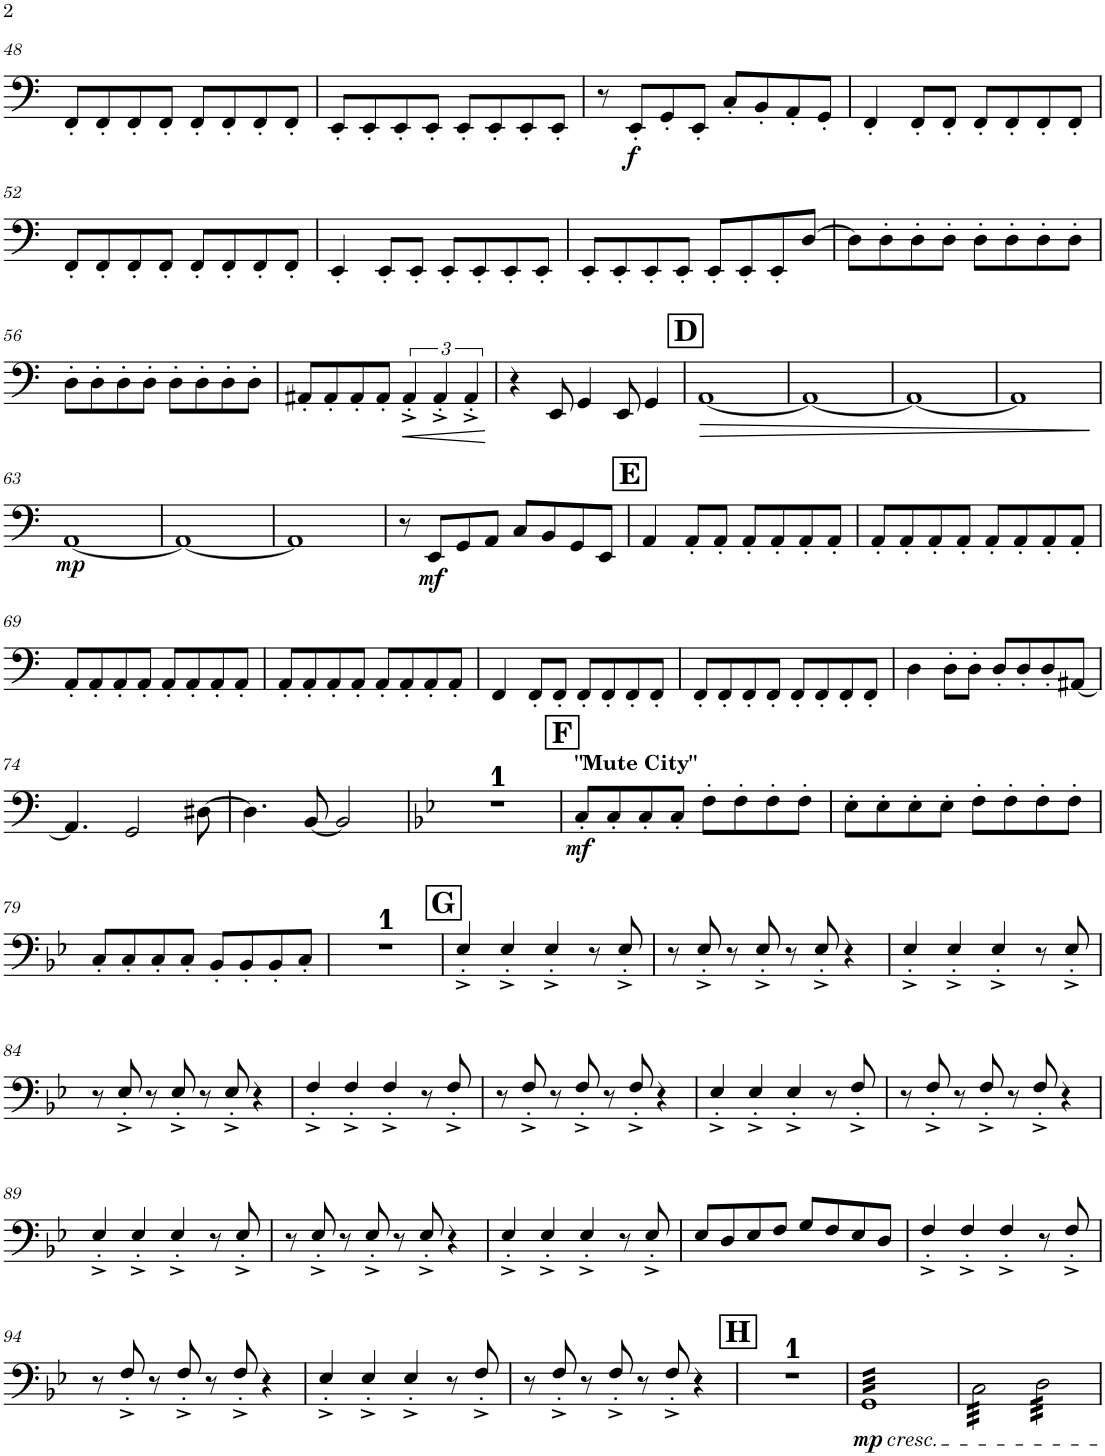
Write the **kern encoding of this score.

**kern	**dynam
*part1	*part1
*staff1	*staff1
*I"Violoncellos	*
*I'Vcs.	*
!!LO:PB:g=z
*clefF4	*
*k[]	*
*M4/4	*
=48	=48
8FF'/L	.
8FF'/	.
8FF'/	.
8FF'/J	.
8FF'/L	.
8FF'/	.
8FF'/	.
8FF'/J	.
=49	=49
8EE'/L	.
8EE'/	.
8EE'/	.
8EE'/J	.
8EE'/L	.
8EE'/	.
8EE'/	.
8EE'/J	.
=50	=50
8r	.
!	!LO:DY:b
8EE'/L	f
8GG'/	.
8EE'/J	.
8C'/L	.
8BB'/	.
8AA'/	.
8GG'/J	.
=51	=51
4FF'/	.
8FF'/L	.
8FF'/J	.
8FF'/L	.
8FF'/	.
8FF'/	.
8FF'/J	.
!!LO:LB:g=z
=52	=52
8FF'/L	.
8FF'/	.
8FF'/	.
8FF'/J	.
8FF'/L	.
8FF'/	.
8FF'/	.
8FF'/J	.
=53	=53
4EE'/	.
8EE'/L	.
8EE'/J	.
8EE'/L	.
8EE'/	.
8EE'/	.
8EE'/J	.
=54	=54
8EE'/L	.
8EE'/	.
8EE'/	.
8EE'/J	.
8EE'/L	.
8EE'/	.
8EE'/	.
[8D/J	.
=55	=55
8D\L]	.
8D'\	.
8D'\	.
8D'\J	.
8D'\L	.
8D'\	.
8D'\	.
8D'\J	.
!!LO:LB:g=z
=56	=56
8D'\L	.
8D'\	.
8D'\	.
8D'\J	.
8D'\L	.
8D'\	.
8D'\	.
8D'\J	.
=57	=57
8AA#X'/L	.
8AA#'/	.
8AA#'/	.
8AA#'/J	.
!	!LO:HP:b
6AA#'^/	<
6AA#'^/	.
6AA#'^/	.
.	[
=58	=58
4r	.
8EE/	.
4GG/	.
8EE/	.
4GG/	.
!!LO:REH:place=s1:a:B:cj:fs=14:t=D
=59	=59
!	!LO:HP:b
[1AA	>
=60	=60
1AA_	.
=61	=61
1AA_	.
=62	=62
1AA]	.
.	]
!!LO:LB:g=z
=63	=63
!	!LO:DY:b
[1AA	mp
=64	=64
1AA_	.
=65	=65
1AA]	.
=66	=66
8r	.
!	!LO:DY:b
8EE/L	mf
8GG/	.
8AA/J	.
8C/L	.
8BB/	.
8GG/	.
8EE/J	.
!!LO:REH:place=s1:a:B:cj:fs=14:t=E
=67	=67
4AA/	.
8AA'/L	.
8AA'/J	.
8AA'/L	.
8AA'/	.
8AA'/	.
8AA'/J	.
=68	=68
8AA'/L	.
8AA'/	.
8AA'/	.
8AA'/J	.
8AA'/L	.
8AA'/	.
8AA'/	.
8AA'/J	.
!!LO:LB:g=z
=69	=69
8AA'/L	.
8AA'/	.
8AA'/	.
8AA'/J	.
8AA'/L	.
8AA'/	.
8AA'/	.
8AA'/J	.
=70	=70
8AA'/L	.
8AA'/	.
8AA'/	.
8AA'/J	.
8AA'/L	.
8AA'/	.
8AA'/	.
8AA'/J	.
=71	=71
4FF/	.
8FF'/L	.
8FF'/J	.
8FF'/L	.
8FF'/	.
8FF'/	.
8FF'/J	.
=72	=72
8FF'/L	.
8FF'/	.
8FF'/	.
8FF'/J	.
8FF'/L	.
8FF'/	.
8FF'/	.
8FF'/J	.
=73	=73
4D\	.
8D'\L	.
8D'\J	.
8D'/L	.
8D'/	.
8D'/	.
[8AA#X/J	.
!!LO:LB:g=z
=74	=74
4.AA#/]	.
2GG/	.
[8D#X\	.
=75	=75
4.D#\]	.
[8BB/	.
2BB/]	.
=76	=76
*k[b-e-]	*
1r	.
!!LO:REH:place=s1:a:B:cj:fs=14:t=F
=77	=77
!LO:TX:a:B:t="Mute City"	!
!	!LO:DY:b
8C'/L	mf
8C'/	.
8C'/	.
8C'/J	.
8F'\L	.
8F'\	.
8F'\	.
8F'\J	.
=78	=78
8E-'\L	.
8E-'\	.
8E-'\	.
8E-'\J	.
8F'\L	.
8F'\	.
8F'\	.
8F'\J	.
!!LO:LB:g=z
=79	=79
8C'/L	.
8C'/	.
8C'/	.
8C'/J	.
8BB-'/L	.
8BB-'/	.
8BB-'/	.
8C'/J	.
=80	=80
1r	.
!!LO:REH:place=s1:a:B:cj:fs=14:t=G
=81	=81
4E-'^/	.
4E-'^/	.
4E-'^/	.
8r	.
8E-'^/	.
=82	=82
8r	.
8E-'^/	.
8r	.
8E-'^/	.
8r	.
8E-'^/	.
4r	.
=83	=83
4E-'^/	.
4E-'^/	.
4E-'^/	.
8r	.
8E-'^/	.
!!LO:LB:g=z
=84	=84
8r	.
8E-'^/	.
8r	.
8E-'^/	.
8r	.
8E-'^/	.
4r	.
=85	=85
4F'^/	.
4F'^/	.
4F'^/	.
8r	.
8F'^/	.
=86	=86
8r	.
8F'^/	.
8r	.
8F'^/	.
8r	.
8F'^/	.
4r	.
=87	=87
4E-'^/	.
4E-'^/	.
4E-'^/	.
8r	.
8F'^/	.
=88	=88
8r	.
8F'^/	.
8r	.
8F'^/	.
8r	.
8F'^/	.
4r	.
!!LO:LB:g=z
=89	=89
4E-'^/	.
4E-'^/	.
4E-'^/	.
8r	.
8E-'^/	.
=90	=90
8r	.
8E-'^/	.
8r	.
8E-'^/	.
8r	.
8E-'^/	.
4r	.
=91	=91
4E-'^/	.
4E-'^/	.
4E-'^/	.
8r	.
8E-'^/	.
=92	=92
8E-/L	.
8D/	.
8E-/	.
8F/J	.
8G/L	.
8F/	.
8E-/	.
8D/J	.
=93	=93
4F'^/	.
4F'^/	.
4F'^/	.
8r	.
8F'^/	.
!!LO:LB:g=z
=94	=94
8r	.
8F'^/	.
8r	.
8F'^/	.
8r	.
8F'^/	.
4r	.
=95	=95
4E-'^/	.
4E-'^/	.
4E-'^/	.
8r	.
8F'^/	.
=96	=96
8r	.
8F'^/	.
8r	.
8F'^/	.
8r	.
8F'^/	.
4r	.
!!LO:REH:place=s1:a:B:cj:fs=14:t=H
=97	=97
1r	.
=98	=98
!LO:TX:b:i:t=cresc.	!
!	!LO:DY:b
*tremolo	*
32GGLLL	mp
32GG	.
32GG	.
32GG	.
32GG	.
32GG	.
32GG	.
32GG	.
32GG	.
32GG	.
32GG	.
32GG	.
32GG	.
32GG	.
32GG	.
32GG	.
32GG	.
32GG	.
32GG	.
32GG	.
32GG	.
32GG	.
32GG	.
32GG	.
32GG	.
32GG	.
32GG	.
32GG	.
32GG	.
32GG	.
32GG	.
32GGJJJ	.
=99	=99
32C\LLL	.
32C\	.
32C\	.
32C\	.
32C\	.
32C\	.
32C\	.
32C\	.
32C\	.
32C\	.
32C\	.
32C\	.
32C\	.
32C\	.
32C\	.
32C\JJJ	.
32D\LLL	.
32D\	.
32D\	.
32D\	.
32D\	.
32D\	.
32D\	.
32D\	.
32D\	.
32D\	.
32D\	.
32D\	.
32D\	.
32D\	.
32D\	.
32D\JJJ	.
*Xtremolo	*
=	=
*-	*-
